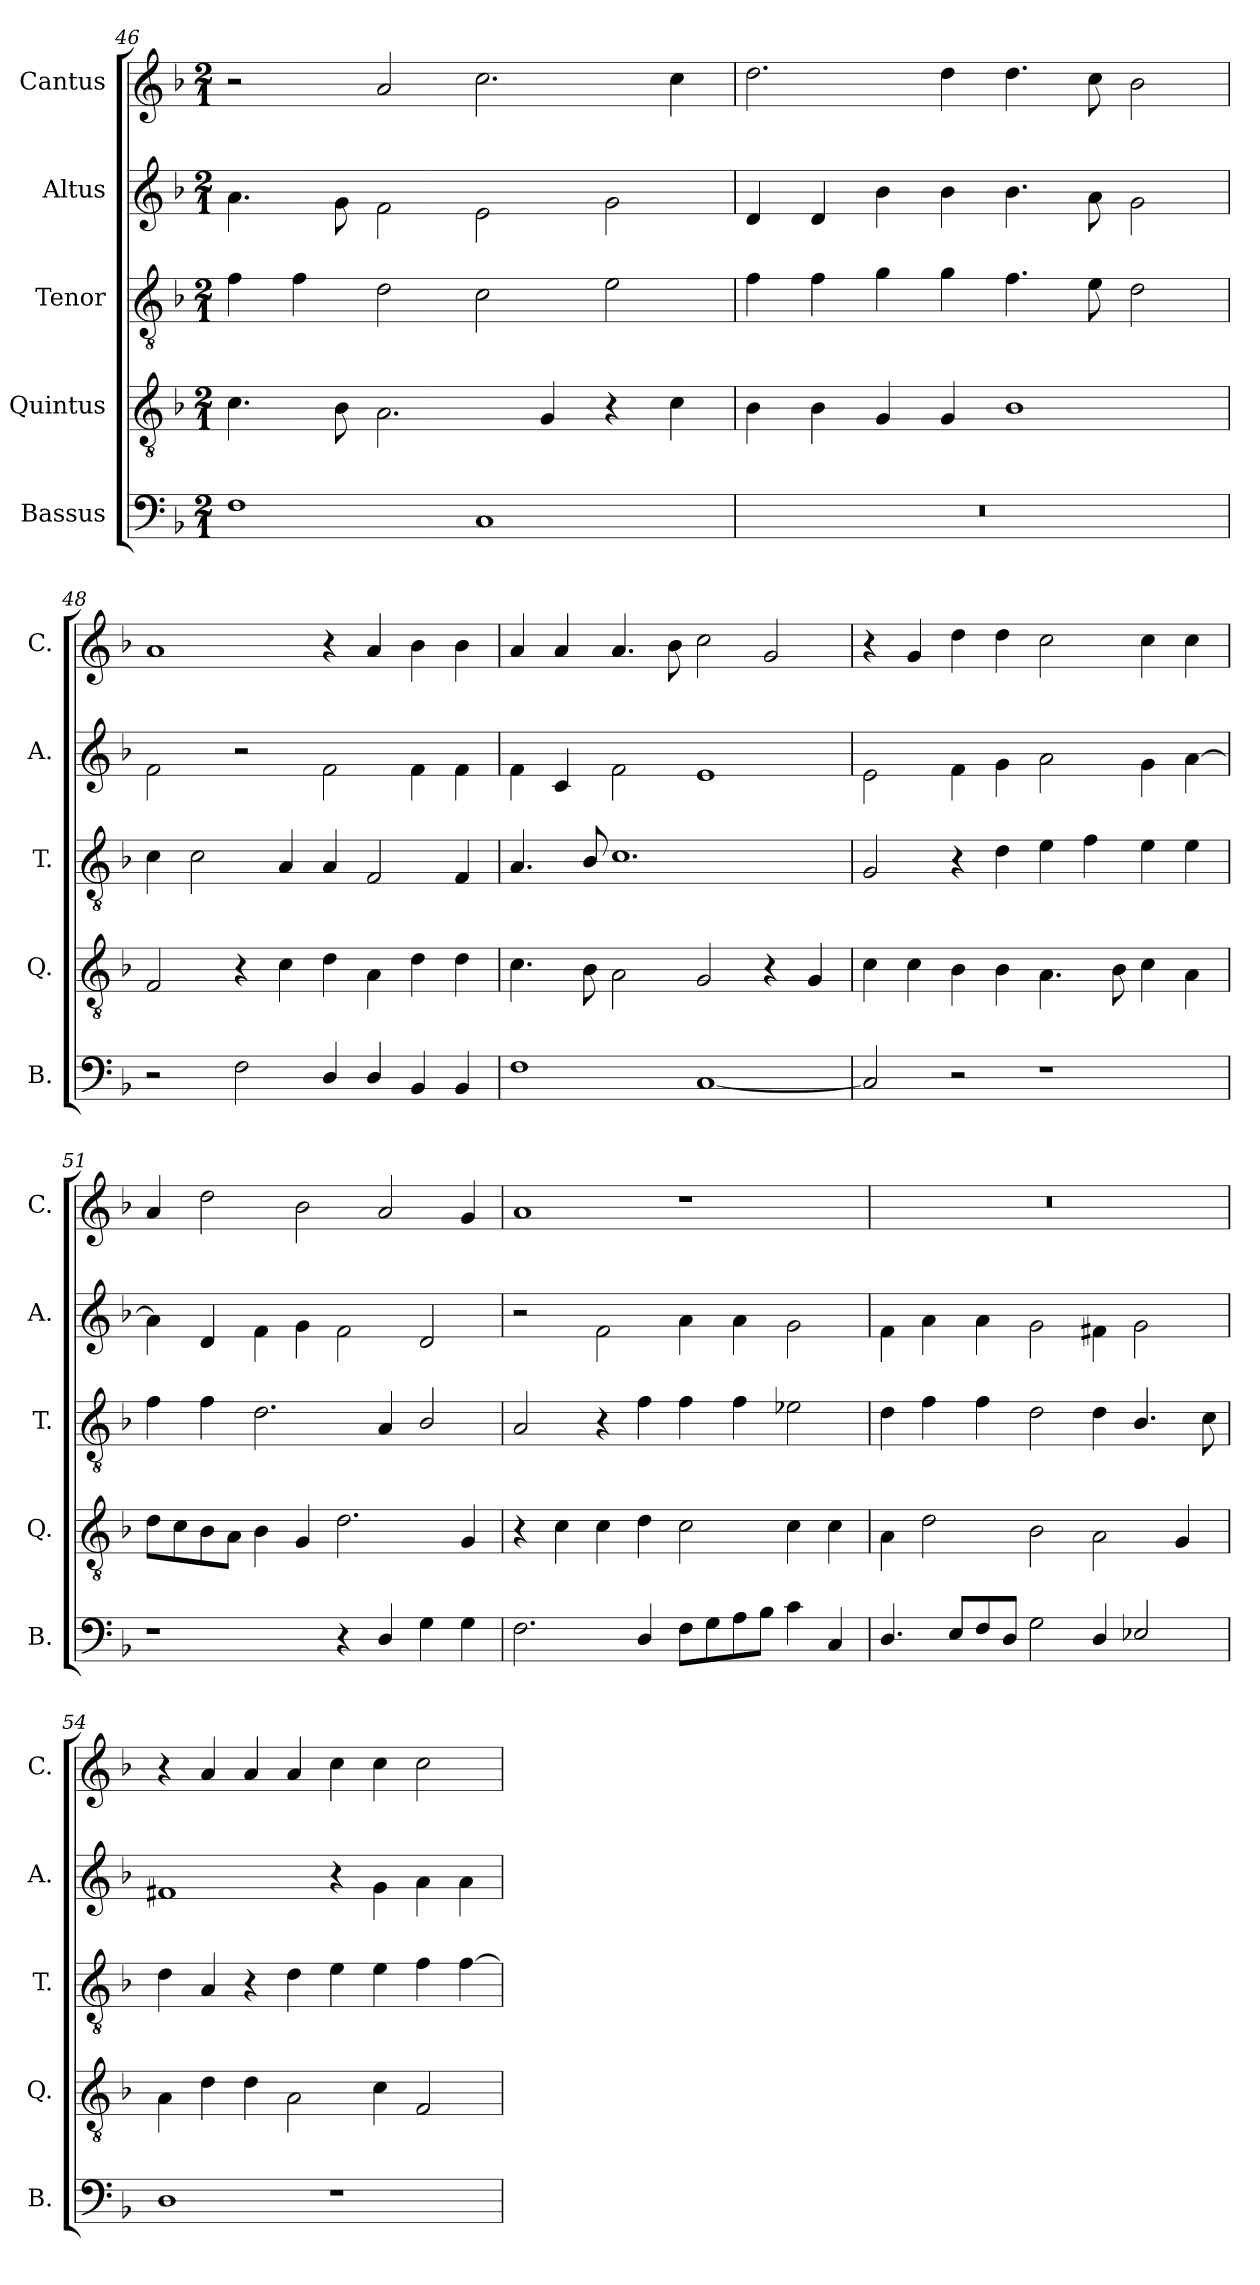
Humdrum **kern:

**kern	**kern	**kern	**kern	**kern
*part5	*part4	*part3	*part2	*part1
*staff5	*staff4	*staff3	*staff2	*staff1
*I"Bassus	*I"Quintus	*I"Tenor	*I"Altus	*I"Cantus
*I'B.	*I'Q.	*I'T.	*I'A.	*I'C.
*clefF4	*clefGv2	*clefGv2	*clefG2	*clefG2
*k[b-]	*k[b-]	*k[b-]	*k[b-]	*k[b-]
*M2/1	*M2/1	*M2/1	*M2/1	*M2/1
=46	=46	=46	=46	=46
1F	4.c\	4f\	4.a\	2r
.	.	4f\	.	.
.	8B-\	.	8g\	.
.	2.A\	2d\	2f\	2a/
1C	.	2c\	2e\	2.cc\
.	4G/	.	.	.
.	4r	2e\	2g\	.
.	4c\	.	.	4cc\
=47	=47	=47	=47	=47
!LO:N:vis=1	!	!	!	!
0r	4B-\	4f\	4d/	2.dd\
.	4B-\	4f\	4d/	.
.	4G/	4g\	4b-\	.
.	4G/	4g\	4b-\	4dd\
.	1B-	4.f\	4.b-\	4.dd\
.	.	8e\	8a\	8cc\
.	.	2d\	2g\	2b-\
=48	=48	=48	=48	=48
2r	2F/	4c\	2f\	1a
.	.	2c\	.	.
2F\	4r	.	2r	.
.	4c\	4A/	.	.
4D/	4d\	4A/	2f\	4r
4D/	4A\	2F/	.	4a/
4BB-/	4d\	.	4f\	4b-\
4BB-/	4d\	4F/	4f\	4b-\
=49	=49	=49	=49	=49
1F	4.c\	4.A/	4f\	4a/
.	.	.	4c/	4a/
.	8B-\	8B-/	.	.
.	2A\	1.c	2f\	4.a/
.	.	.	.	8b-\
[1C	2G/	.	1e	2cc\
.	4r	.	.	2g/
.	4G/	.	.	.
=50	=50	=50	=50	=50
2C/]	4c\	2G/	2e\	4r
.	4c\	.	.	4g/
2r	4B-\	4r	4f\	4dd\
.	4B-\	4d\	4g\	4dd\
1r	4.A\	4e\	2a\	2cc\
.	.	4f\	.	.
.	8B-\	.	.	.
.	4c\	4e\	4g\	4cc\
.	4A\	4e\	[4a\	4cc\
=51	=51	=51	=51	=51
1r	8d\L	4f\	4a\]	4a/
.	8c\	.	.	.
.	8B-\	4f\	4d/	2dd\
.	8A\J	.	.	.
.	4B-\	2.d\	4f\	.
.	4G/	.	4g\	2b-\
4r	2.d\	.	2f\	.
4D/	.	4A/	.	2a/
4G\	.	2B-/	2d/	.
4G\	4G/	.	.	4g/
=52	=52	=52	=52	=52
2.F\	4r	2A/	2r	1a
.	4c\	.	.	.
.	4c\	4r	2f\	.
4D/	4d\	4f\	.	.
8F\L	2c\	4f\	4a\	1r
8G\	.	.	.	.
8A\	.	4f\	4a\	.
8B-\J	.	.	.	.
4c\	4c\	2e-X\	2g\	.
4C/	4c\	.	.	.
=53	=53	=53	=53	=53
!	!	!	!	!LO:N:vis=1
4.D/	4A\	4d\	4f\	0r
.	2d\	4f\	4a\	.
8E/L	.	.	.	.
8F/	.	4f\	4a\	.
8D/J	.	.	.	.
2G\	2B-\	2d\	2g\	.
4D/	2A\	4d\	4f#X\	.
2E-X/	.	4.B-/	2g\	.
.	4G/	.	.	.
.	.	8c\	.	.
=54	=54	=54	=54	=54
1D	4A\	4d\	1f#X	4r
.	4d\	4A/	.	4a/
.	4d\	4r	.	4a/
.	2A\	4d\	.	4a/
1r	.	4e\	4r	4cc\
.	4c\	4e\	4g\	4cc\
.	2F/	4f\	4a\	2cc\
.	.	[4f\	4a\	.
=	=	=	=	=
*-	*-	*-	*-	*-
